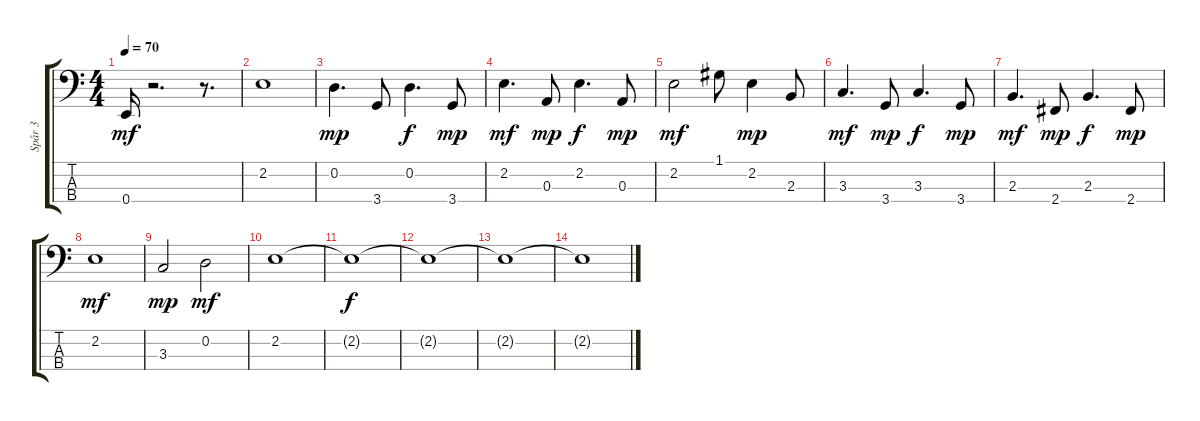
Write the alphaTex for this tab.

\track ("Spår 3" "Spår 3") {instrument electricbassfinger}
\staff {score tabs}
\tuning (G2 D2 A1 E1) {hide}
\ts (4 4)
\tempo 70
\clef f4
\ks c
0.4.16{dy mf} r.2{d} r.8{d} |
2.2.1 |
0.2.4{d dy mp} 3.4.8 0.2.4{d dy f} 3.4.8{dy mp} |
2.2.4{d dy mf} 0.3.8{dy mp} 2.2.4{d dy f} 0.3.8{dy mp} |
2.2.2{dy mf} 1.1.8 2.2.4{dy mp} 2.3.8 |
3.3.4{d dy mf} 3.4.8{dy mp} 3.3.4{d dy f} 3.4.8{dy mp} |
2.3.4{d dy mf} 2.4.8{dy mp} 2.3.4{d dy f} 2.4.8{dy mp} |
2.2.1{dy mf} |
3.3.2{dy mp} 0.2.2{dy mf} |
2.2.1 |
2.2{t}.1{dy f} |
2.2{t}.1 |
2.2{t}.1 |
2.2{t}.1
